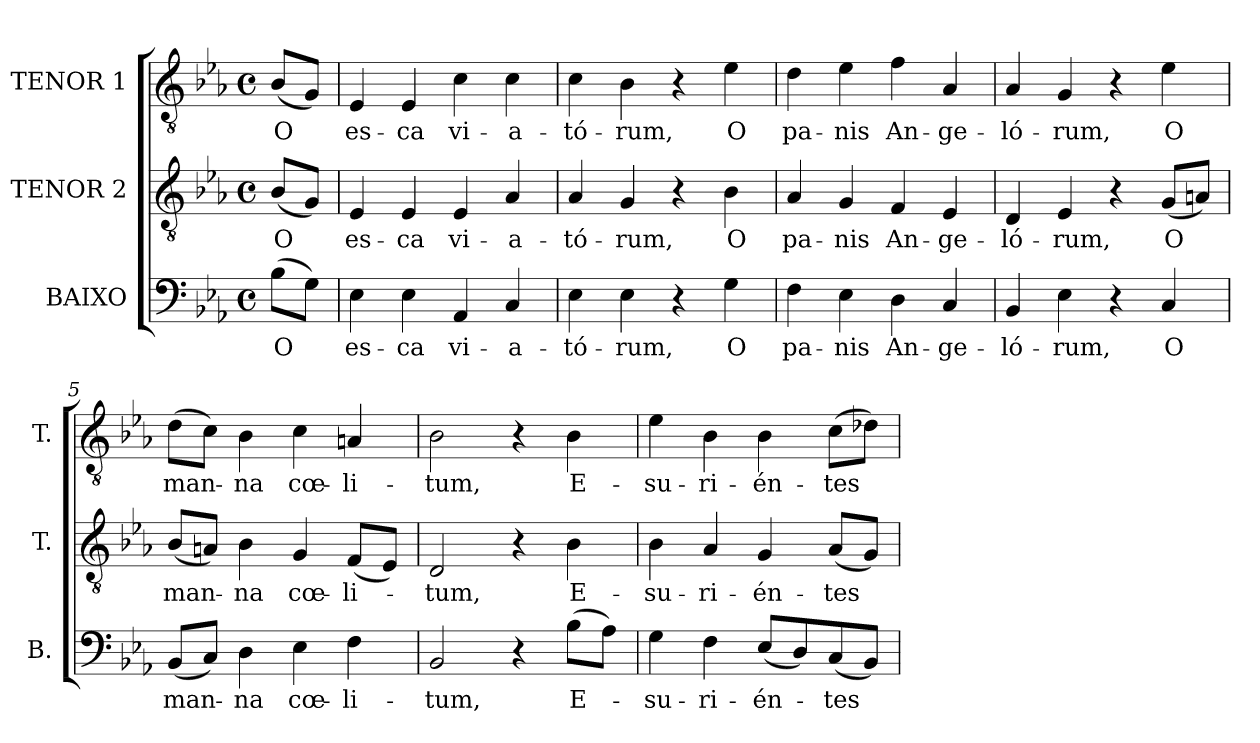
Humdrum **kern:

**kern	**text	**kern	**text	**kern	**text
*part3	*part3	*part2	*part2	*part1	*part1
*staff3	*staff3	*staff2	*staff2	*staff1	*staff1
*I"BAIXO	*	*I"TENOR 2	*	*I"TENOR 1	*
*I'B.	*	*I'T.	*	*I'T.	*
!!LO:PB:g=z
*clefF4	*	*clefGv2	*	*clefGv2	*
*	*	*ITrd7c12	*	*ITrd7c12	*
*k[b-e-a-]	*	*k[b-e-a-]	*	*k[b-e-a-]	*
*E-:	*	*E-:	*	*E-:	*
*M4/4	*	*M4/4	*	*M4/4	*
*met(c)	*	*met(c)	*	*met(c)	*
*MM76	*	*MM76	*	*MM76	*
=	=	=	=	=	=
!	!LO:LY:b:color=#000000	!	!	!	!
!	!	!	!LO:LY:b:color=#000000	!	!
!	!	!	!	!	!LO:LY:b:color=#000000
(8B-i\L	O	(8BB-i/L	O	(8BB-i/L	O
8Gi\J)	.	8GGi/J)	.	8GGi/J)	.
=1	=1	=1	=1	=1	=1
!	!LO:LY:b:color=#000000	!	!	!	!
!	!	!	!LO:LY:b:color=#000000	!	!
!	!	!	!	!	!LO:LY:b:color=#000000
4E-i\	es-	4EE-i/	es-	4EE-i/	es-
!	!LO:LY:b:color=#000000	!	!	!	!
!	!	!	!LO:LY:b:color=#000000	!	!
!	!	!	!	!	!LO:LY:b:color=#000000
4E-i\	-ca	4EE-i/	-ca	4EE-i/	-ca
!	!LO:LY:b:color=#000000	!	!	!	!
!	!	!	!LO:LY:b:color=#000000	!	!
!	!	!	!	!	!LO:LY:b:color=#000000
4AA-i/	vi-	4EE-i/	vi-	4Ci\	vi-
!	!LO:LY:b:color=#000000	!	!	!	!
!	!	!	!LO:LY:b:color=#000000	!	!
!	!	!	!	!	!LO:LY:b:color=#000000
4Ci/	-a-	4AA-i/	-a-	4Ci\	-a-
=2	=2	=2	=2	=2	=2
!	!LO:LY:b:color=#000000	!	!	!	!
!	!	!	!LO:LY:b:color=#000000	!	!
!	!	!	!	!	!LO:LY:b:color=#000000
4E-i\	-tó-	4AA-i/	-tó-	4Ci\	-tó-
!	!LO:LY:b:color=#000000	!	!	!	!
!	!	!	!LO:LY:b:color=#000000	!	!
!	!	!	!	!	!LO:LY:b:color=#000000
4E-i\	-rum,	4GGi/	-rum,	4BB-i\	-rum,
4r	.	4r	.	4r	.
!	!LO:LY:b:color=#000000	!	!	!	!
!	!	!	!LO:LY:b:color=#000000	!	!
!	!	!	!	!	!LO:LY:b:color=#000000
4Gi\	O	4BB-i\	O	4E-i\	O
=3	=3	=3	=3	=3	=3
!	!LO:LY:b:color=#000000	!	!	!	!
!	!	!	!LO:LY:b:color=#000000	!	!
!	!	!	!	!	!LO:LY:b:color=#000000
4Fi\	pa-	4AA-i/	pa-	4Di\	pa-
!	!LO:LY:b:color=#000000	!	!	!	!
!	!	!	!LO:LY:b:color=#000000	!	!
!	!	!	!	!	!LO:LY:b:color=#000000
4E-i\	-nis	4GGi/	-nis	4E-i\	-nis
!	!LO:LY:b:color=#000000	!	!	!	!
!	!	!	!LO:LY:b:color=#000000	!	!
!	!	!	!	!	!LO:LY:b:color=#000000
4Di\	An-	4FFi/	An-	4Fi\	An-
!	!LO:LY:b:color=#000000	!	!	!	!
!	!	!	!LO:LY:b:color=#000000	!	!
!	!	!	!	!	!LO:LY:b:color=#000000
4Ci/	-ge-	4EE-i/	-ge-	4AA-i/	-ge-
=4	=4	=4	=4	=4	=4
!	!LO:LY:b:color=#000000	!	!	!	!
!	!	!	!LO:LY:b:color=#000000	!	!
!	!	!	!	!	!LO:LY:b:color=#000000
4BB-i/	-ló-	4DDi/	-ló-	4AA-i/	-ló-
!	!LO:LY:b:color=#000000	!	!	!	!
!	!	!	!LO:LY:b:color=#000000	!	!
!	!	!	!	!	!LO:LY:b:color=#000000
4E-i\	-rum,	4EE-i/	-rum,	4GGi/	-rum,
4r	.	4r	.	4r	.
!	!LO:LY:b:color=#000000	!	!	!	!
!	!	!	!LO:LY:b:color=#000000	!	!
!	!	!	!	!	!LO:LY:b:color=#000000
4Ci/	O	(8GGi/L	O	4E-i\	O
.	.	8AAni/J)	.	.	.
=5	=5	=5	=5	=5	=5
!	!LO:LY:b:color=#000000	!	!	!	!
!	!	!	!LO:LY:b:color=#000000	!	!
!	!	!	!	!	!LO:LY:b:color=#000000
(8BB-i/L	man-	(8BB-i/L	man-	(8Di\L	man-
8Ci/J)	.	8AAni/J)	.	8Ci\J)	.
!	!LO:LY:b:color=#000000	!	!	!	!
!	!	!	!LO:LY:b:color=#000000	!	!
!	!	!	!	!	!LO:LY:b:color=#000000
4Di\	-na	4BB-i\	-na	4BB-i\	-na
!	!LO:LY:b:color=#000000	!	!	!	!
!	!	!	!LO:LY:b:color=#000000	!	!
!	!	!	!	!	!LO:LY:b:color=#000000
4E-i\	cœ-	4GGi/	cœ-	4Ci\	cœ-
!	!LO:LY:b:color=#000000	!	!	!	!
!	!	!	!LO:LY:b:color=#000000	!	!
!	!	!	!	!	!LO:LY:b:color=#000000
4Fi\	-li-	(8FFi/L	-li-	4AAni/	-li-
.	.	8EE-i/J)	.	.	.
!!LO:LB:g=z
=6	=6	=6	=6	=6	=6
!	!LO:LY:b:color=#000000	!	!	!	!
!	!	!	!LO:LY:b:color=#000000	!	!
!	!	!	!	!	!LO:LY:b:color=#000000
2BB-i/	-tum,	2DDi/	-tum,	2BB-i\	-tum,
4r	.	4r	.	4r	.
!	!LO:LY:b:color=#000000	!	!	!	!
!	!	!	!LO:LY:b:color=#000000	!	!
!	!	!	!	!	!LO:LY:b:color=#000000
(8B-i\L	E-	4BB-i\	E-	4BB-i\	E-
8A-i\J)	.	.	.	.	.
=7	=7	=7	=7	=7	=7
!	!LO:LY:b:color=#000000	!	!	!	!
!	!	!	!LO:LY:b:color=#000000	!	!
!	!	!	!	!	!LO:LY:b:color=#000000
4Gi\	-su-	4BB-i\	-su-	4E-i\	-su-
!	!LO:LY:b:color=#000000	!	!	!	!
!	!	!	!LO:LY:b:color=#000000	!	!
!	!	!	!	!	!LO:LY:b:color=#000000
4Fi\	-ri-	4AA-i/	-ri-	4BB-i\	-ri-
!	!LO:LY:b:color=#000000	!	!	!	!
!	!	!	!LO:LY:b:color=#000000	!	!
!	!	!	!	!	!LO:LY:b:color=#000000
(8E-i/L	-én-	4GGi/	-én-	4BB-i\	-én-
8Di/)	.	.	.	.	.
!	!LO:LY:b:color=#000000	!	!	!	!
!	!	!	!LO:LY:b:color=#000000	!	!
!	!	!	!	!	!LO:LY:b:color=#000000
(8Ci/	-tes	(8AA-i/L	-tes	(8Ci\L	-tes
8BB-i/J)	.	8GGi/J)	.	8D-Xi\J)	.
=	=	=	=	=	=
*-	*-	*-	*-	*-	*-
